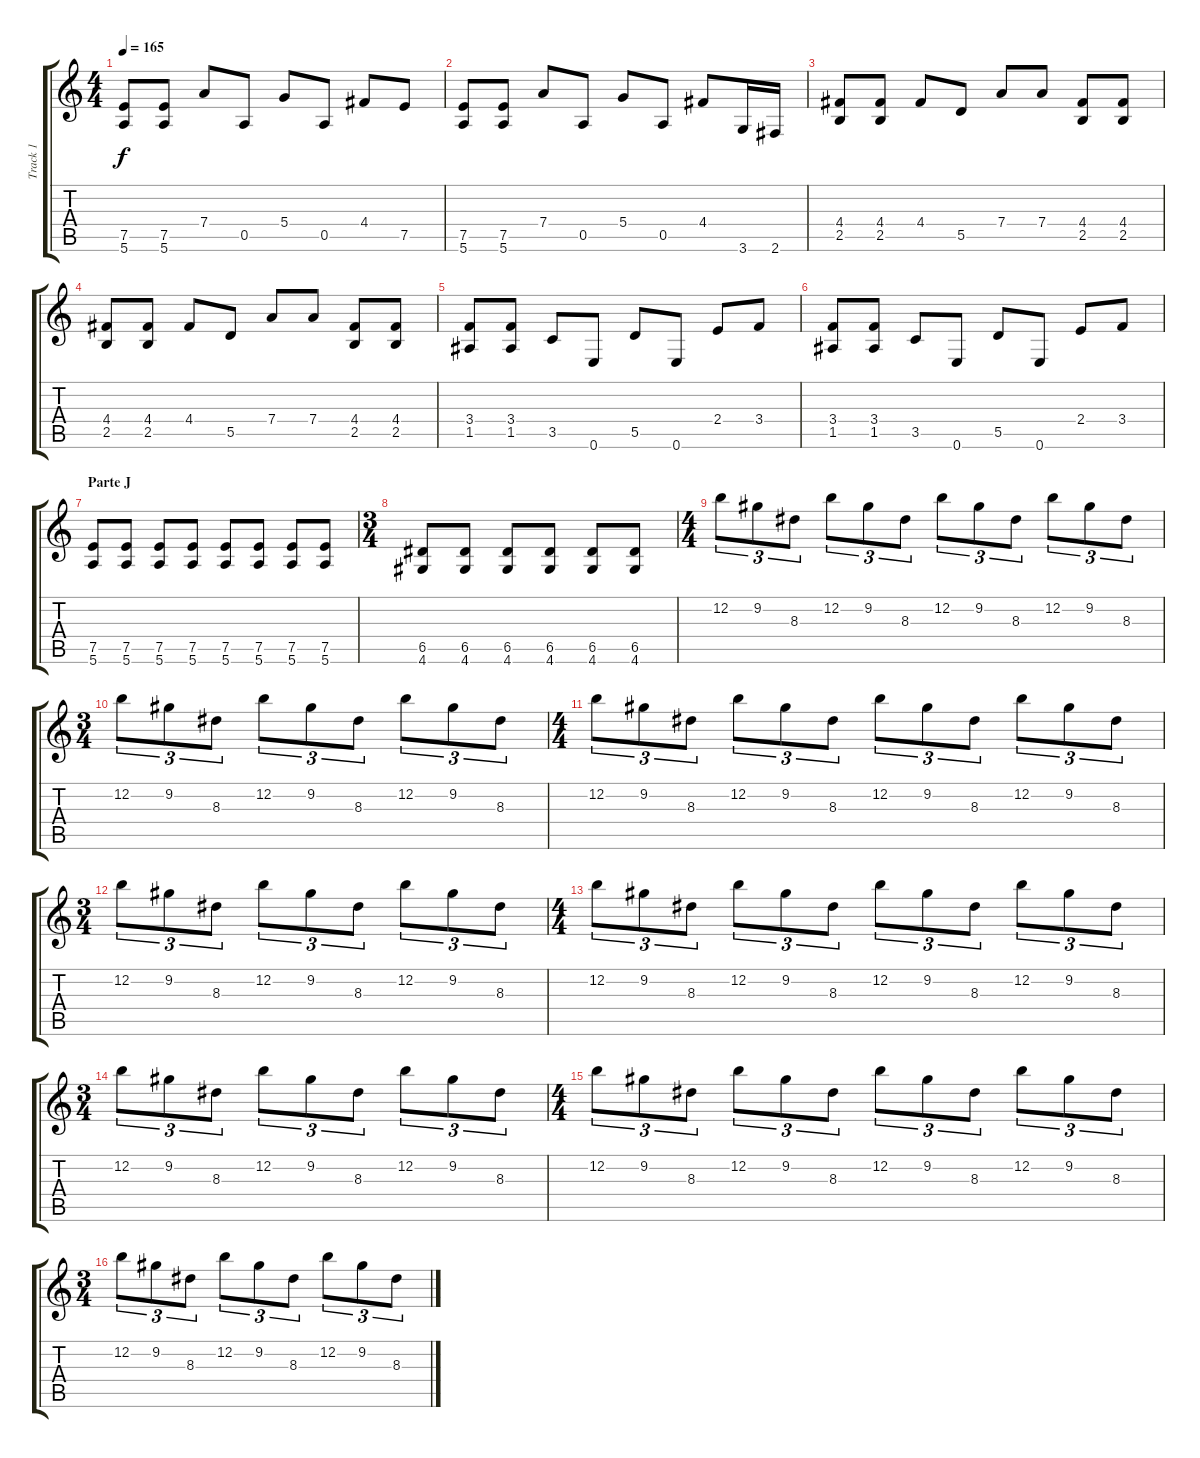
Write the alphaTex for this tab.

\track ("Track 1" "Track 1") {instrument distortionguitar}
\staff {score tabs}
\tuning (E4 B3 G3 D3 A2 E2) {hide}
\ts (4 4)
\tempo 165
\clef g2
\ks c
(7.5 5.6).8{dy f} (7.5 5.6).8 7.4.8 0.5.8 5.4.8 0.5.8 4.4.8 7.5.8 |
(7.5 5.6).8 (7.5 5.6).8 7.4.8 0.5.8 5.4.8 0.5.8 4.4.8 3.6.16 2.6.16 |
(4.4 2.5).8 (4.4 2.5).8 4.4.8 5.5.8 7.4.8 7.4.8 (4.4 2.5).8 (4.4 2.5).8 |
(4.4 2.5).8 (4.4 2.5).8 4.4.8 5.5.8 7.4.8 7.4.8 (4.4 2.5).8 (4.4 2.5).8 |
(3.4 1.5).8 (3.4 1.5).8 3.5.8 0.6.8 5.5.8 0.6.8 2.4.8 3.4.8 |
(3.4 1.5).8 (3.4 1.5).8 3.5.8 0.6.8 5.5.8 0.6.8 2.4.8 3.4.8 |
\section ("" "Parte J")
(7.5 5.6).8 (7.5 5.6).8 (7.5 5.6).8 (7.5 5.6).8 (7.5 5.6).8 (7.5 5.6).8 (7.5 5.6).8 (7.5 5.6).8 |
\ts (3 4)
(6.5 4.6).8 (6.5 4.6).8 (6.5 4.6).8 (6.5 4.6).8 (6.5 4.6).8 (6.5 4.6).8 |
\ts (4 4)
12.2.8{tu (3 2)} 9.2.8{tu (3 2)} 8.3.8{tu (3 2)} 12.2.8{tu (3 2)} 9.2.8{tu (3 2)} 8.3.8{tu (3 2)} 12.2.8{tu (3 2)} 9.2.8{tu (3 2)} 8.3.8{tu (3 2)} 12.2.8{tu (3 2)} 9.2.8{tu (3 2)} 8.3.8{tu (3 2)} |
\ts (3 4)
12.2.8{tu (3 2)} 9.2.8{tu (3 2)} 8.3.8{tu (3 2)} 12.2.8{tu (3 2)} 9.2.8{tu (3 2)} 8.3.8{tu (3 2)} 12.2.8{tu (3 2)} 9.2.8{tu (3 2)} 8.3.8{tu (3 2)} |
\ts (4 4)
12.2.8{tu (3 2)} 9.2.8{tu (3 2)} 8.3.8{tu (3 2)} 12.2.8{tu (3 2)} 9.2.8{tu (3 2)} 8.3.8{tu (3 2)} 12.2.8{tu (3 2)} 9.2.8{tu (3 2)} 8.3.8{tu (3 2)} 12.2.8{tu (3 2)} 9.2.8{tu (3 2)} 8.3.8{tu (3 2)} |
\ts (3 4)
12.2.8{tu (3 2)} 9.2.8{tu (3 2)} 8.3.8{tu (3 2)} 12.2.8{tu (3 2)} 9.2.8{tu (3 2)} 8.3.8{tu (3 2)} 12.2.8{tu (3 2)} 9.2.8{tu (3 2)} 8.3.8{tu (3 2)} |
\ts (4 4)
12.2.8{tu (3 2)} 9.2.8{tu (3 2)} 8.3.8{tu (3 2)} 12.2.8{tu (3 2)} 9.2.8{tu (3 2)} 8.3.8{tu (3 2)} 12.2.8{tu (3 2)} 9.2.8{tu (3 2)} 8.3.8{tu (3 2)} 12.2.8{tu (3 2)} 9.2.8{tu (3 2)} 8.3.8{tu (3 2)} |
\ts (3 4)
12.2.8{tu (3 2)} 9.2.8{tu (3 2)} 8.3.8{tu (3 2)} 12.2.8{tu (3 2)} 9.2.8{tu (3 2)} 8.3.8{tu (3 2)} 12.2.8{tu (3 2)} 9.2.8{tu (3 2)} 8.3.8{tu (3 2)} |
\ts (4 4)
12.2.8{tu (3 2)} 9.2.8{tu (3 2)} 8.3.8{tu (3 2)} 12.2.8{tu (3 2)} 9.2.8{tu (3 2)} 8.3.8{tu (3 2)} 12.2.8{tu (3 2)} 9.2.8{tu (3 2)} 8.3.8{tu (3 2)} 12.2.8{tu (3 2)} 9.2.8{tu (3 2)} 8.3.8{tu (3 2)} |
\ts (3 4)
12.2.8{tu (3 2)} 9.2.8{tu (3 2)} 8.3.8{tu (3 2)} 12.2.8{tu (3 2)} 9.2.8{tu (3 2)} 8.3.8{tu (3 2)} 12.2.8{tu (3 2)} 9.2.8{tu (3 2)} 8.3.8{tu (3 2)}
